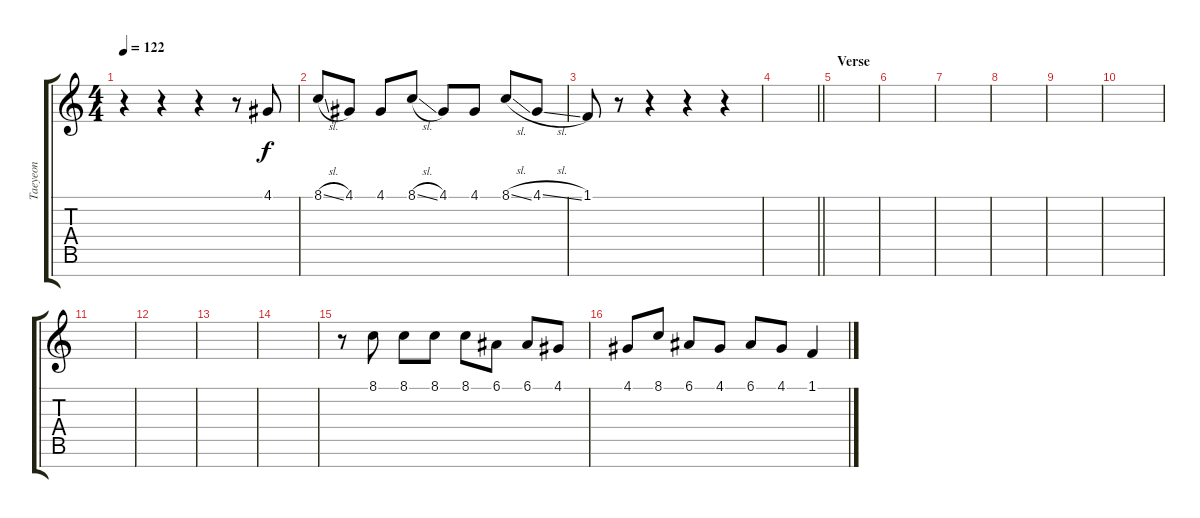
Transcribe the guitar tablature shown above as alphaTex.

\track ("Taeyeon" "Taeyeon") {instrument flute}
\staff {score tabs}
\tuning (E4 B3 G3 D3 A2 E2 B1) {hide}
\ts (4 4)
\tempo 122
\clef g2
\ks c
r.4{dy f} r.4 r.4 r.8 4.1.8{volume 16} |
8.1{sl}.8 4.1.8 4.1.8 8.1{sl}.8 4.1.8 4.1.8 8.1{sl}.8 4.1{sl}.8 |
1.1.8 r.8 r.4 r.4 r.4 |
\barLineRight lightlight
|
\section ("" "Verse")
|
|
|
|
|
|
|
|
|
|
r.8{volume 16} 8.1.8 8.1.8 8.1.8 8.1.8 6.1.8 6.1.8 4.1.8 |
4.1.8 8.1.8 6.1.8 4.1.8 6.1.8 4.1.8 1.1.4
